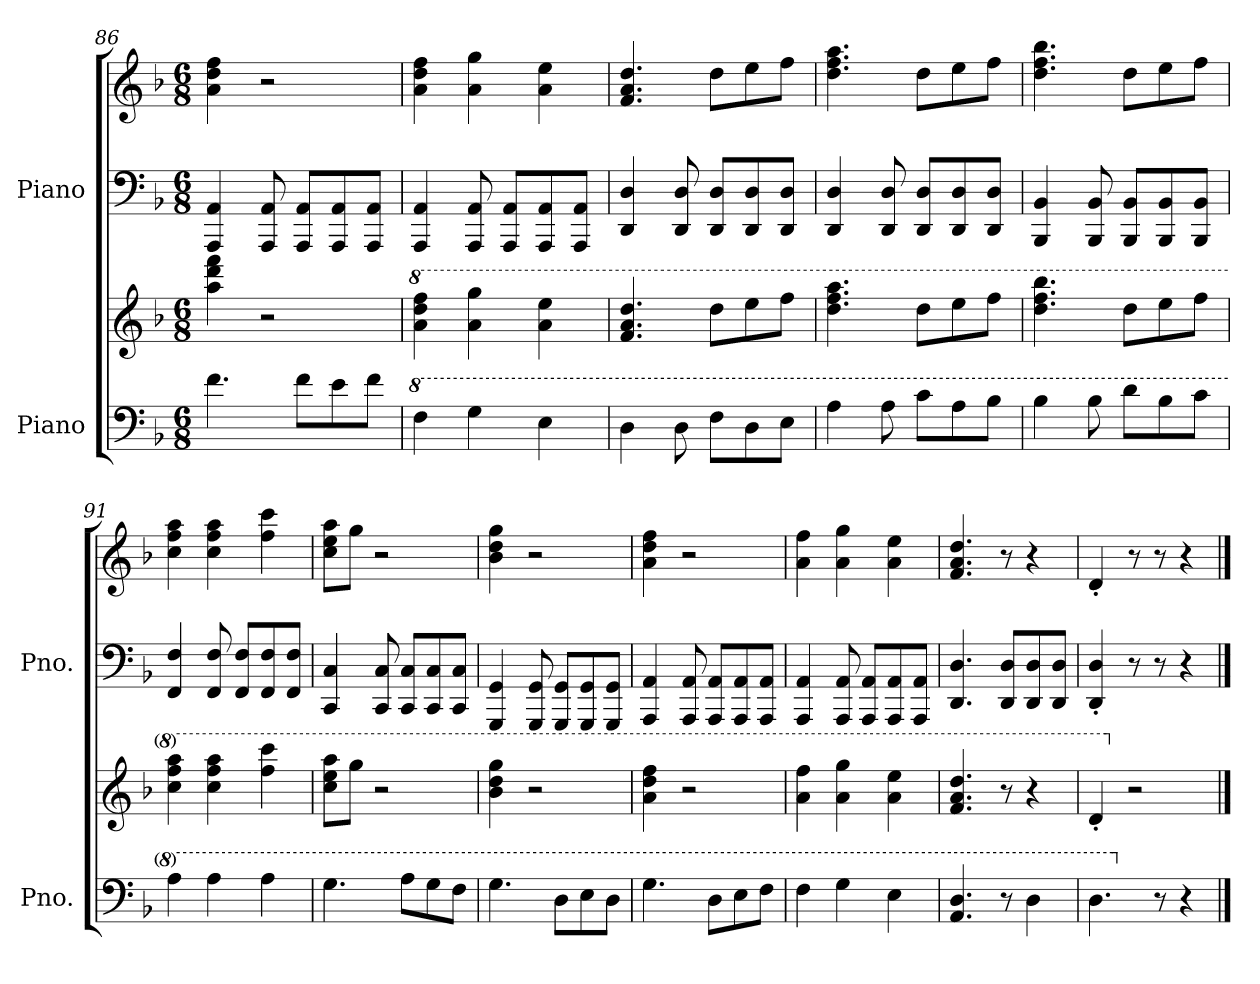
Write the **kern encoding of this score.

**kern	**kern	**kern	**kern
*part2	*part2	*part1	*part1
*staff4	*staff3	*staff2	*staff1
*I"Piano	*	*I"Piano	*
*I'Pno.	*	*I'Pno.	*
*clefF4	*clefG2	*clefF4	*clefG2
*k[b-]	*k[b-]	*k[b-]	*k[b-]
*M6/8	*M6/8	*M6/8	*M6/8
=86	=86	=86	=86
4.f\	4aa\ 4ddd\ 4fff\	4AAA/ 4AA/	4a\ 4dd\ 4ff\
.	2r	8AAA/ 8AA/	2r
8f\L	.	8AAA/ 8AA/L	.
8e\	.	8AAA/ 8AA/	.
8f\J	.	8AAA/ 8AA/J	.
=87	=87	=87	=87
*8va	*	*	*
*	*8va	*	*
4f\	4aa\ 4ddd\ 4fff\	4AAA/ 4AA/	4a\ 4dd\ 4ff\
4g\	4aa\ 4ggg\	8AAA/ 8AA/	4a\ 4gg\
.	.	8AAA/ 8AA/L	.
4e\	4aa\ 4eee\	8AAA/ 8AA/	4a\ 4ee\
.	.	8AAA/ 8AA/J	.
!!LO:LB:g=z
=88	=88	=88	=88
4d\	4.ff/ 4.aa/ 4.ddd/	4DD/ 4D/	4.f/ 4.a/ 4.dd/
8d\	.	8DD/ 8D/	.
8f\L	8ddd\L	8DD/ 8D/L	8dd\L
8d\	8eee\	8DD/ 8D/	8ee\
8e\J	8fff\J	8DD/ 8D/J	8ff\J
=89	=89	=89	=89
4a\	4.ddd\ 4.fff\ 4.aaa\	4DD/ 4D/	4.dd\ 4.ff\ 4.aa\
8a\	.	8DD/ 8D/	.
8cc\L	8ddd\L	8DD/ 8D/L	8dd\L
8a\	8eee\	8DD/ 8D/	8ee\
8b-\J	8fff\J	8DD/ 8D/J	8ff\J
=90	=90	=90	=90
4b-\	4.ddd\ 4.fff\ 4.bbb-\	4BBB-/ 4BB-/	4.dd\ 4.ff\ 4.bb-\
8b-\	.	8BBB-/ 8BB-/	.
8dd\L	8ddd\L	8BBB-/ 8BB-/L	8dd\L
8b-\	8eee\	8BBB-/ 8BB-/	8ee\
8cc\J	8fff\J	8BBB-/ 8BB-/J	8ff\J
=91	=91	=91	=91
4a\	4ccc\ 4fff\ 4aaa\	4FF/ 4F/	4cc\ 4ff\ 4aa\
4a\	4ccc\ 4fff\ 4aaa\	8FF/ 8F/	4cc\ 4ff\ 4aa\
.	.	8FF/ 8F/L	.
4a\	4fff\ 4cccc\	8FF/ 8F/	4ff\ 4ccc\
.	.	8FF/ 8F/J	.
=92	=92	=92	=92
4.g\	8ccc\ 8eee\ 8aaa\L	4CC/ 4C/	8cc\ 8ee\ 8aa\L
.	8ggg\J	.	8gg\J
.	2r	8CC/ 8C/	2r
8a\L	.	8CC/ 8C/L	.
8g\	.	8CC/ 8C/	.
8f\J	.	8CC/ 8C/J	.
!!LO:PB:g=z
=93	=93	=93	=93
4.g\	4bb-\ 4ddd\ 4ggg\	4GGG/ 4GG/	4b-\ 4dd\ 4gg\
.	2r	8GGG/ 8GG/	2r
8d\L	.	8GGG/ 8GG/L	.
8e\	.	8GGG/ 8GG/	.
8d\J	.	8GGG/ 8GG/J	.
=94	=94	=94	=94
4.g\	4aa\ 4ddd\ 4fff\	4AAA/ 4AA/	4a\ 4dd\ 4ff\
.	2r	8AAA/ 8AA/	2r
8d\L	.	8AAA/ 8AA/L	.
8e\	.	8AAA/ 8AA/	.
8f\J	.	8AAA/ 8AA/J	.
=95	=95	=95	=95
4f\	4aa\ 4fff\	4AAA/ 4AA/	4a\ 4ff\
4g\	4aa\ 4ggg\	8AAA/ 8AA/	4a\ 4gg\
.	.	8AAA/ 8AA/L	.
4e\	4aa\ 4eee\	8AAA/ 8AA/	4a\ 4ee\
.	.	8AAA/ 8AA/J	.
=96	=96	=96	=96
4.A/ 4.d/	4.ff/ 4.aa/ 4.ddd/	4.DD/ 4.D/	4.f/ 4.a/ 4.dd/
8r	8r	8DD/ 8D/L	8r
4d\	4r	8DD/ 8D/	4r
.	.	8DD/ 8D/J	.
=97	=97	=97	=97
4.d\	4dd'/	4DD/' 4D/'	4d'/
*	*X8va	*	*
.	2r	8r	8r
*X8va	*	*	*
8r	.	8r	8r
4r	.	4r	4r
==	==	==	==
*-	*-	*-	*-
